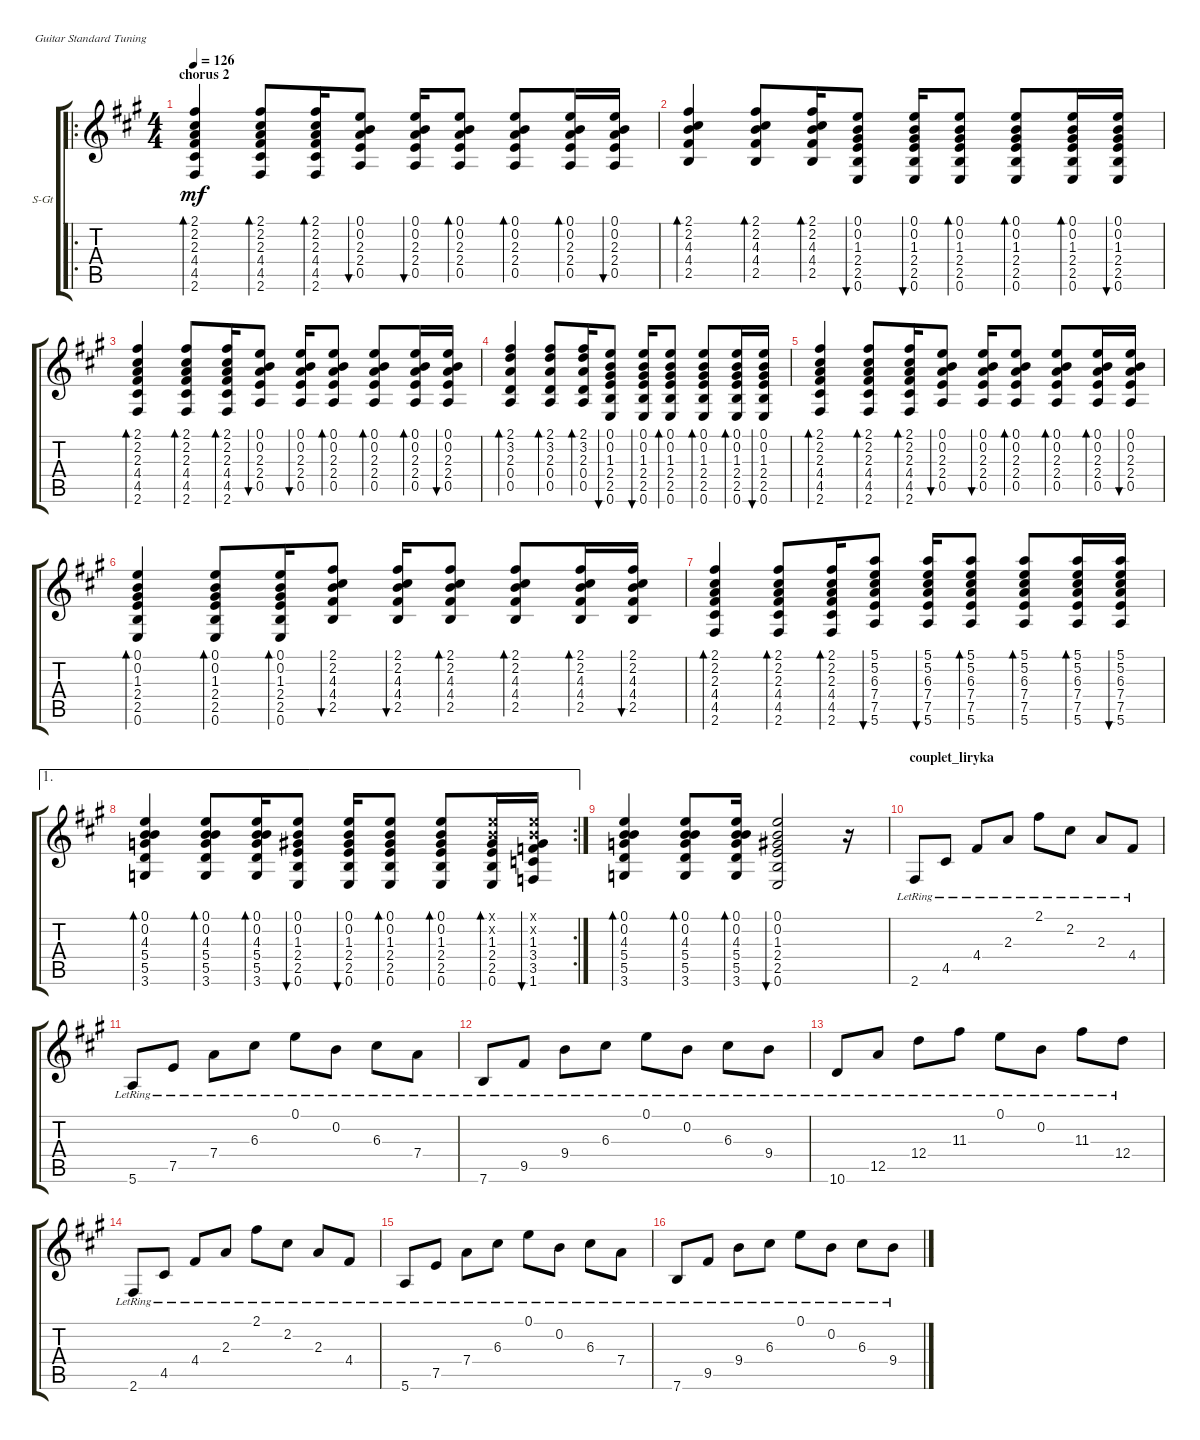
\defaultSystemsLayout 4
\bracketExtendMode groupsimilarinstruments
\firstSystemTrackNameOrientation horizontal
\otherSystemsTrackNameOrientation horizontal
\track ("Steel Guitar" "S-Gt") {instrument acousticguitarsteel}
\staff {score tabs}
\tuning (E4 B3 G3 D3 A2 E2)
\ro
\ts (4 4)
\section ("" "chorus 2")
\tempo 126
\clef g2
\ks f#minor
(2.6 4.5 4.4 2.3 2.2 2.1).4{bd 30 dy mf} (2.6 4.5 4.4 2.1 2.2 2.3).8{bd 30} (2.6 4.5 4.4 2.1 2.2 2.3).16{bd 30} (0.5 2.4 0.1 0.2 2.3).8{bu 30} (0.5 2.4 0.1 0.2 2.3).16{bu 30} (0.5 2.4 0.1 0.2 2.3).8{bd 30} (0.5 2.4 0.1 0.2 2.3).8{bd 30} (0.5 2.4 0.1 0.2 2.3).16{bd 30} (0.5 2.4 0.1 0.2 2.3).16{bu 30} |
(2.5 4.4 4.3 2.2 2.1).4{bd 30} (2.5 4.4 2.1 2.2 4.3).8{bd 30} (2.5 4.4 2.1 2.2 4.3).16{bd 30} (2.5 2.4 0.1 0.2 1.3 0.6).8{bu 30} (2.5 2.4 0.1 0.2 1.3 0.6).16{bu 30} (2.5 2.4 0.1 0.2 1.3 0.6).8{bd 30} (2.5 2.4 0.1 0.2 1.3 0.6).8{bd 30} (2.5 2.4 0.1 0.2 1.3 0.6).16{bd 30} (2.5 2.4 0.1 0.2 1.3 0.6).16{bu 30} |
(2.6 4.5 4.4 2.3 2.2 2.1).4{bd 30} (2.6 4.5 4.4 2.1 2.2 2.3).8{bd 30} (2.6 4.5 4.4 2.1 2.2 2.3).16{bd 30} (0.5 2.4 0.1 0.2 2.3).8{bu 30} (0.5 2.4 0.1 0.2 2.3).16{bu 30} (0.5 2.4 0.1 0.2 2.3).8{bd 30} (0.5 2.4 0.1 0.2 2.3).8{bd 30} (0.5 2.4 0.1 0.2 2.3).16{bd 30} (0.5 2.4 0.1 0.2 2.3).16{bu 30} |
(0.5 0.4 2.3 3.2 2.1).4{bd 30} (0.5 0.4 2.1 3.2 2.3).8{bd 30} (0.5 0.4 2.1 3.2 2.3).16{bd 30} (2.5 2.4 0.1 0.2 1.3 0.6).8{bu 30} (2.5 2.4 0.1 0.2 1.3 0.6).16{bu 30} (2.5 2.4 0.1 0.2 1.3 0.6).8{bd 30} (2.5 2.4 0.1 0.2 1.3 0.6).8{bd 30} (2.5 2.4 0.1 0.2 1.3 0.6).16{bd 30} (2.5 2.4 0.1 0.2 1.3 0.6).16{bu 30} |
(2.6 4.5 4.4 2.3 2.2 2.1).4{bd 30} (2.6 4.5 4.4 2.1 2.2 2.3).8{bd 30} (2.6 4.5 4.4 2.1 2.2 2.3).16{bd 30} (0.5 2.4 0.1 0.2 2.3).8{bu 30} (0.5 2.4 0.1 0.2 2.3).16{bu 30} (0.5 2.4 0.1 0.2 2.3).8{bd 30} (0.5 2.4 0.1 0.2 2.3).8{bd 30} (0.5 2.4 0.1 0.2 2.3).16{bd 30} (0.5 2.4 0.1 0.2 2.3).16{bu 30} |
(2.5 2.4 1.3 0.2 0.1 0.6).4{bd 30} (2.5 2.4 0.1 0.2 1.3 0.6).8{bd 30} (2.5 2.4 0.1 0.2 1.3 0.6).16{bd 30} (2.5 4.4 2.1 2.2 4.3).8{bu 30} (2.5 4.4 2.1 2.2 4.3).16{bu 30} (2.5 4.4 2.1 2.2 4.3).8{bd 30} (2.5 4.4 2.1 2.2 4.3).8{bd 30} (2.5 4.4 2.1 2.2 4.3).16{bd 30} (2.5 4.4 2.1 2.2 4.3).16{bu 30} |
(2.6 4.5 4.4 2.3 2.2 2.1).4{bd 30} (2.6 4.5 4.4 2.1 2.2 2.3).8{bd 30} (2.6 4.5 4.4 2.1 2.2 2.3).16{bd 30} (7.5 7.4 5.1 5.2 6.3 5.6).8{bu 30} (7.5 7.4 5.1 5.2 6.3 5.6).16{bu 30} (7.5 7.4 5.1 5.2 6.3 5.6).8{bd 30} (7.5 7.4 5.1 5.2 6.3 5.6).8{bd 30} (7.5 7.4 5.1 5.2 6.3 5.6).16{bd 30} (7.5 7.4 5.1 5.2 6.3 5.6).16{bu 30} |
\ae 1
\rc 2
(5.5 5.4 4.3 0.2 0.1 3.6).4{bd 30} (5.5 5.4 0.1 0.2 4.3 3.6).8{bd 30} (5.5 5.4 0.1 0.2 4.3 3.6).16{bd 30} (2.5 2.4 0.1 0.2 1.3 0.6).8{bu 30} (2.5 2.4 0.1 0.2 1.3 0.6).16{bu 30} (2.5 2.4 0.1 0.2 1.3 0.6).8{bd 30} (2.5 2.4 0.1 0.2 1.3 0.6).8{bd 30} (2.5 2.4 0.1{x} 0.2{x} 1.3 0.6).16{bd 30} (3.5 3.4 0.1{x} 0.2{x} 1.3 1.6).16{bu 30} |
(5.5 5.4 4.3 0.2 0.1 3.6).4{bd 30} (5.5 5.4 0.1 0.2 4.3 3.6).8{bd 30} (5.5 5.4 0.1 0.2 4.3 3.6).16{bd 30} (2.5 2.4 0.1 0.2 1.3 0.6).2{bu 30} r.16 |
\section ("" "couplet_liryka")
2.6{lr}.8 4.5{lr}.8 4.4{lr}.8 2.3{lr}.8 2.1{lr}.8 2.2{lr}.8 2.3{lr}.8 4.4{lr}.8 |
5.6{lr}.8 7.5{lr}.8 7.4{lr}.8 6.3{lr}.8 0.1{lr}.8 0.2{lr}.8 6.3{lr}.8 7.4{lr}.8 |
7.6{lr}.8 9.5{lr}.8 9.4{lr}.8 6.3{lr}.8 0.1{lr}.8 0.2{lr}.8 6.3{lr}.8 9.4{lr}.8 |
10.6{lr}.8 12.5{lr}.8 12.4{lr}.8 11.3{lr}.8 0.1{lr}.8 0.2{lr}.8 11.3{lr}.8 12.4{lr}.8 |
2.6{lr}.8 4.5{lr}.8 4.4{lr}.8 2.3{lr}.8 2.1{lr}.8 2.2{lr}.8 2.3{lr}.8 4.4{lr}.8 |
5.6{lr}.8 7.5{lr}.8 7.4{lr}.8 6.3{lr}.8 0.1{lr}.8 0.2{lr}.8 6.3{lr}.8 7.4{lr}.8 |
7.6{lr}.8 9.5{lr}.8 9.4{lr}.8 6.3{lr}.8 0.1{lr}.8 0.2{lr}.8 6.3{lr}.8 9.4{lr}.8
